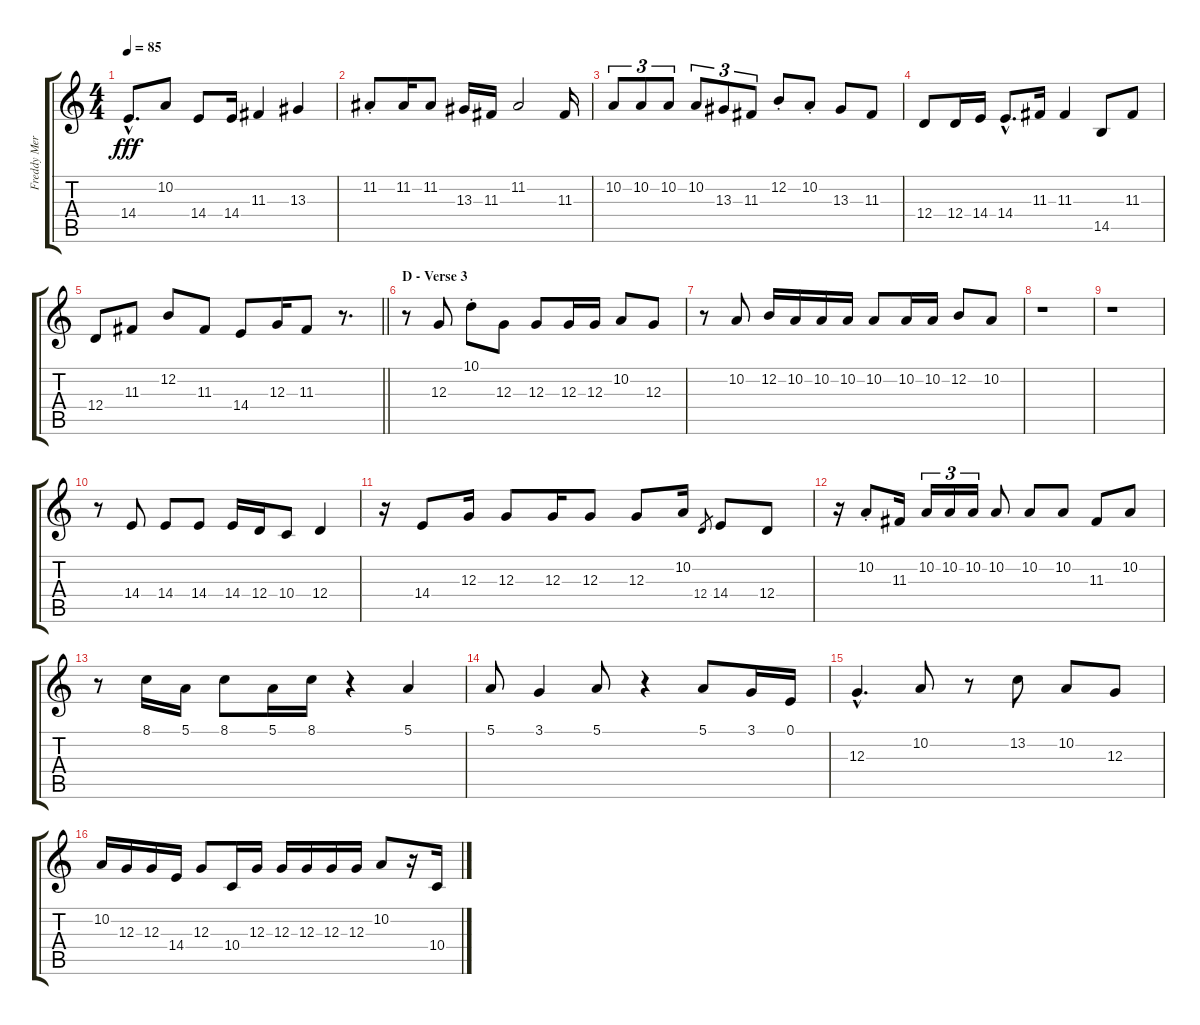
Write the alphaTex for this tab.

\track ("Freddy Mercury - Lead Voice" "Freddy Mer") {instrument harmonica}
\staff {score tabs}
\tuning (E4 B3 G3 D3 A2 E2) {hide}
\ts (4 4)
\tempo 85
\clef g2
\ks c
14.4{hac}.8{d dy fff} 10.2.8 14.4.8 14.4.16 11.3.4 13.3.4 |
11.2{st}.8 11.2.16 11.2.8 13.3.16 11.3.16 11.2.2 11.3.16 |
10.2.8{tu (3 2)} 10.2.8{tu (3 2)} 10.2.8{tu (3 2)} 10.2.8{tu (3 2)} 13.3.8{tu (3 2)} 11.3.8{tu (3 2)} 12.2{st}.8 10.2{st}.8 13.3.8 11.3.8 |
12.4.8 12.4.16 14.4.16 14.4{hac}.8{d} 11.3.16 11.3.4 14.5.8 11.3.8 |
\barLineRight lightlight
12.4.8 11.3.8 12.2.8 11.3.8 14.4.8 12.3.16 11.3.8 r.8{d} |
\section ("" "D - Verse 3")
r.8 12.3.8 10.1{st}.8 12.3.8 12.3.8 12.3.16 12.3.16 10.2.8 12.3.8 |
r.8 10.2.8 12.2.16 10.2.16 10.2.16 10.2.16 10.2.8 10.2.16 10.2.16 12.2.8 10.2.8 |
r.1 |
r.1 |
r.8 14.4.8 14.4.8 14.4.8 14.4.16 12.4.16 10.4.8 12.4.4 |
r.16 14.4.8 12.3.16 12.3.8 12.3.16 12.3.8 12.3.8 10.2.16 12.4.8{gr} 14.4.8 12.4.8 |
r.16 10.2{st}.8 11.3.16 10.2.16{tu (3 2)} 10.2.16{tu (3 2)} 10.2.16{tu (3 2)} 10.2.8 10.2.8 10.2.8 11.3.8 10.2.8 |
r.8 8.1.16 5.1.16 8.1.8 5.1.16 8.1.16 r.4 5.1.4 |
5.1.8 3.1.4 5.1.8 r.4 5.1.8 3.1.16 0.1.16 |
12.3{hac}.4{d} 10.2.8 r.8 13.2.8 10.2.8 12.3.8 |
10.2.16 12.3.16 12.3.16 14.4.16 12.3.8 10.4.16 12.3.16 12.3.16 12.3.16 12.3.16 12.3.16 10.2.8 r.16 10.4.16
